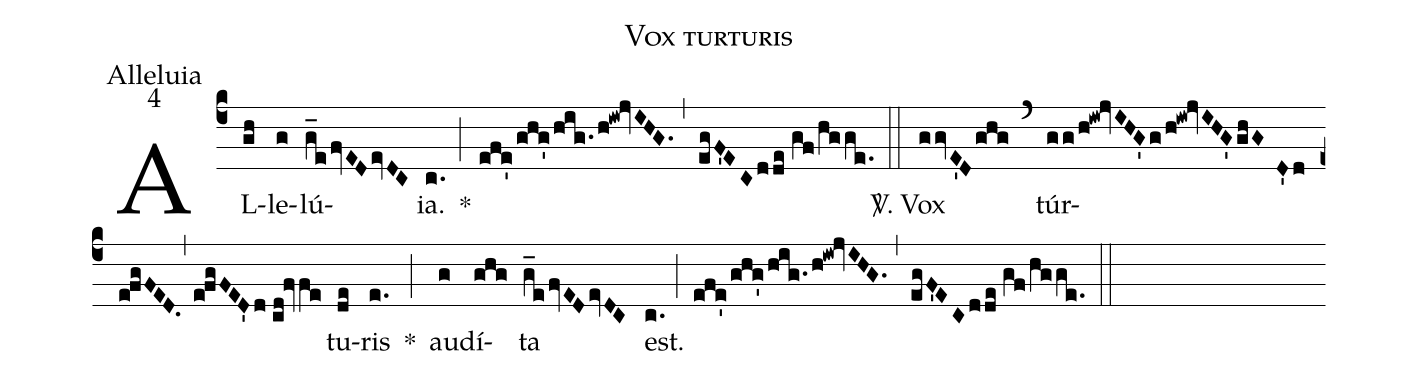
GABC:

name: Vox turturis;
office-part: Alleluia;
mode: 4;
%%
(c4) AL(gh)le(g)lú(g_e/fvED/evDC)ia.(c.) *(;) (efe'/ghg'/hig./h!iw!jvIHG.) (,) (egF'EC/dde//gf/hgge.) (::)
<sp>V/</sp>. Vox(ggvE'D/ghg) (`) túr(gg/h!iw!jvIHG'/g/h!iw!jvIHG'/ghGD'/d/e!fgFED.,e!fgFED'/d//cd!fvfe)tu(de)ris(e.) *(;) au(g)dí(ghg)ta(g_e/fvED/evDC) est.(c.) (;) (efe'/ghg'/hig./h!iw!jvIHG.) (,) (egF'EC/dde//gf/hgge.) (::)
